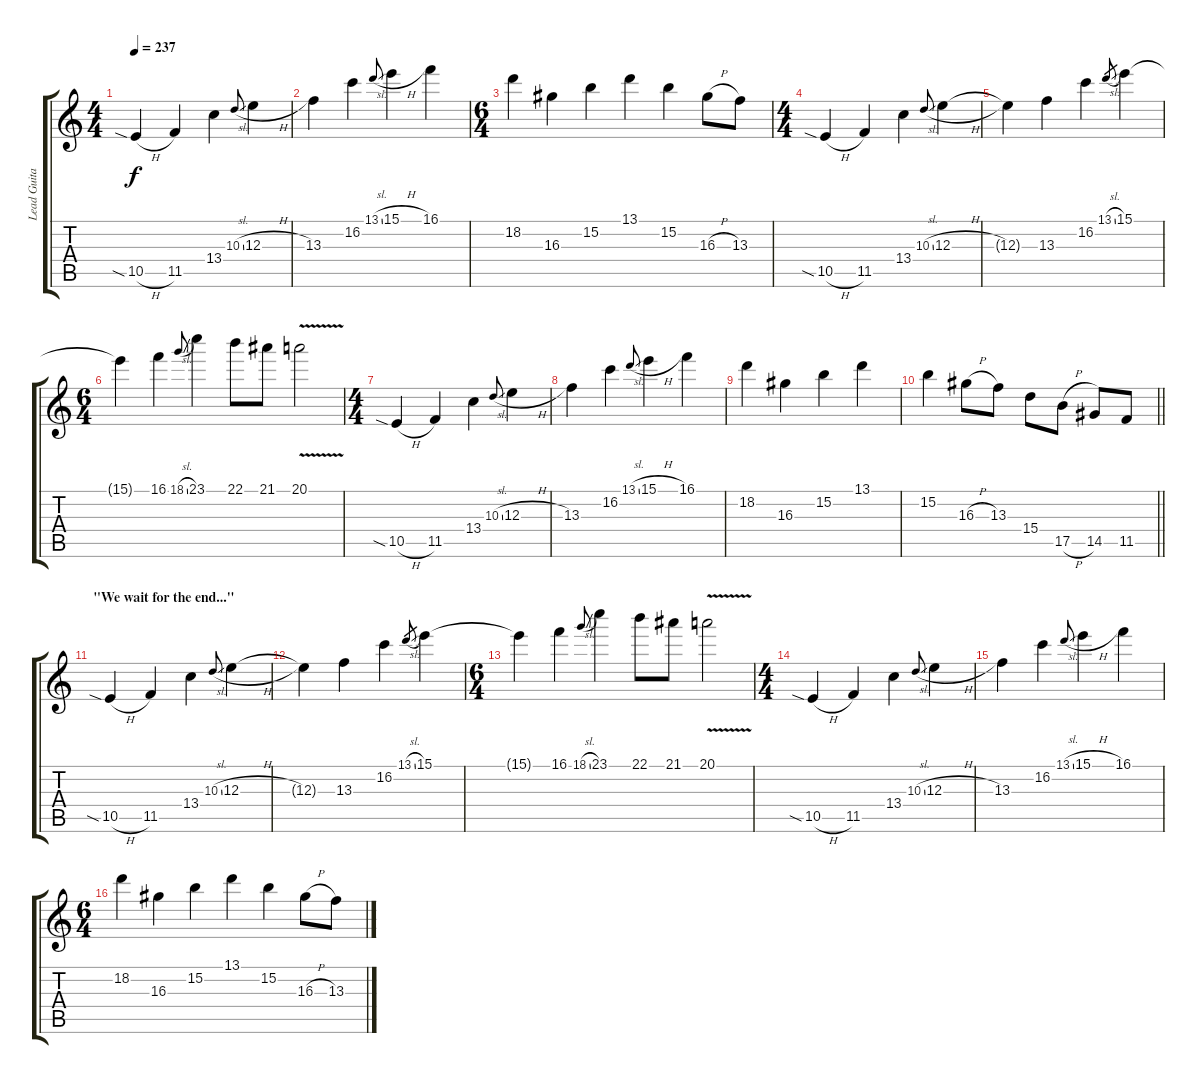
\track ("Lead Guitar" "Lead Guita") {instrument overdrivenguitar}
\staff {score tabs}
\tuning (Db4 Ab3 E3 B2 Gb2 B1) {hide}
\ts (4 4)
\tempo 237
\clef g2
\ks c
10.5{sia h}.4{dy f} 11.5.4 13.4.4 10.3{sl}.8{gr onbeat} 12.3{h}.4 |
13.3.4 16.2.4 13.1{sl}.8{gr onbeat} 15.1{h}.4 16.1.4 |
\ts (6 4)
18.2.4 16.3.4 15.2.4 13.1.4 15.2.4 16.3{h}.8 13.3.8 |
\ts (4 4)
10.5{sia h}.4 11.5.4 13.4.4 10.3{sl}.8{gr onbeat} 12.3{h}.4 |
12.3{t}.4 13.3.4 16.2.4 13.1{sl}.8{gr} 15.1.4 |
\ts (6 4)
15.1{t}.4 16.1.4 18.1{sl}.8{gr onbeat} 23.1.4 22.1.8 21.1.8 20.1{v}.2 |
\ts (4 4)
10.5{sia h}.4 11.5.4 13.4.4 10.3{sl}.8{gr onbeat} 12.3{h}.4 |
13.3.4 16.2.4 13.1{sl}.8{gr onbeat} 15.1{h}.4 16.1.4 |
18.2.4 16.3.4 15.2.4 13.1.4 |
\barLineRight lightlight
15.2.4 16.3{h}.8 13.3.8 15.4.8 17.5{h}.8 14.5.8 11.5.8 |
\section ("" "\"We wait for the end...\"")
10.5{sia h}.4 11.5.4 13.4.4 10.3{sl}.8{gr onbeat} 12.3{h}.4 |
12.3{t}.4 13.3.4 16.2.4 13.1{sl}.8{gr} 15.1.4 |
\ts (6 4)
15.1{t}.4 16.1.4 18.1{sl}.8{gr onbeat} 23.1.4 22.1.8 21.1.8 20.1{v}.2 |
\ts (4 4)
10.5{sia h}.4 11.5.4 13.4.4 10.3{sl}.8{gr onbeat} 12.3{h}.4 |
13.3.4 16.2.4 13.1{sl}.8{gr onbeat} 15.1{h}.4 16.1.4 |
\ts (6 4)
18.2.4 16.3.4 15.2.4 13.1.4 15.2.4 16.3{h}.8 13.3.8
